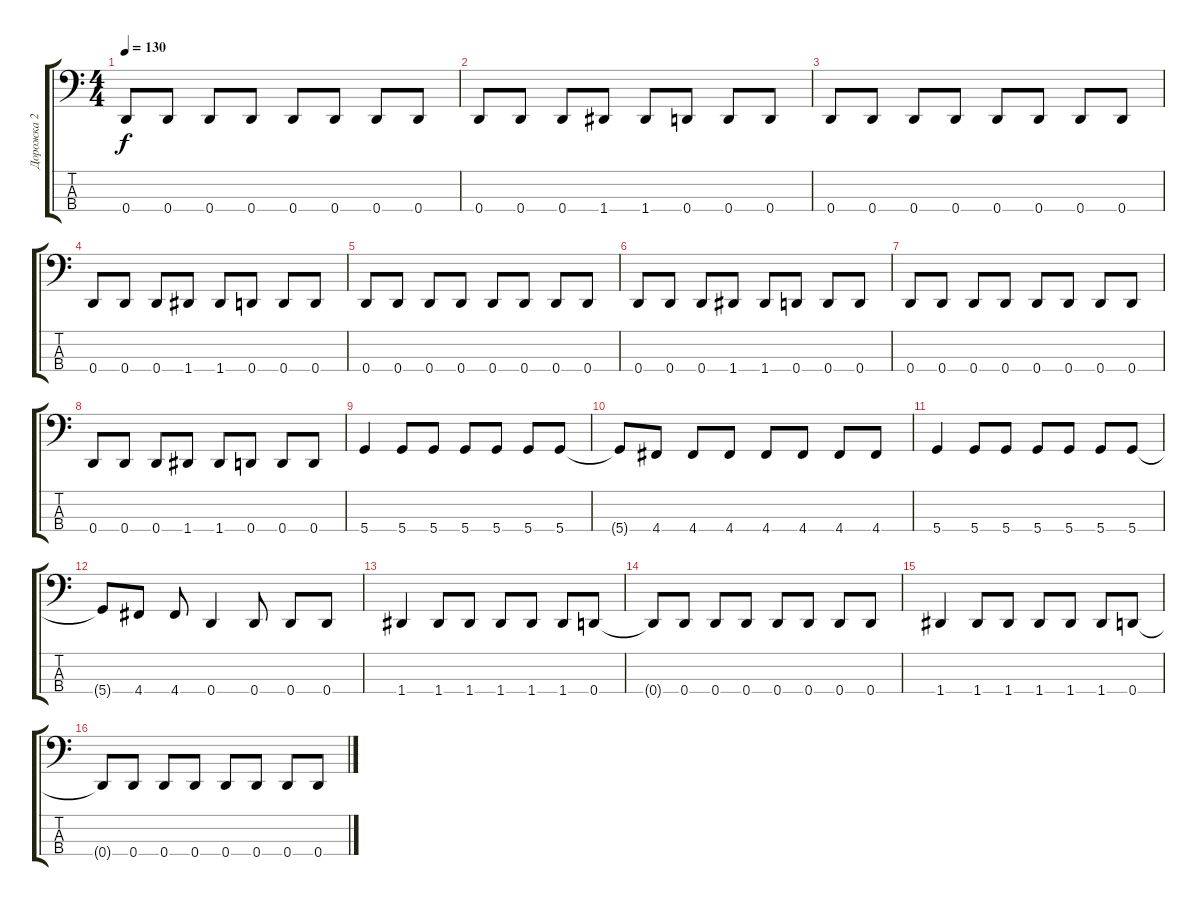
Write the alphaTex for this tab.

\track ("Дорожка 2" "Дорожка 2") {instrument electricbassfinger}
\staff {score tabs}
\tuning (G2 D2 A1 D1) {hide}
\ts (4 4)
\tempo 130
\clef f4
\ks c
0.4.8{dy f} 0.4.8 0.4.8 0.4.8 0.4.8 0.4.8 0.4.8 0.4.8 |
0.4.8 0.4.8 0.4.8 1.4.8 1.4.8 0.4.8 0.4.8 0.4.8 |
0.4.8 0.4.8 0.4.8 0.4.8 0.4.8 0.4.8 0.4.8 0.4.8 |
0.4.8 0.4.8 0.4.8 1.4.8 1.4.8 0.4.8 0.4.8 0.4.8 |
0.4.8 0.4.8 0.4.8 0.4.8 0.4.8 0.4.8 0.4.8 0.4.8 |
0.4.8 0.4.8 0.4.8 1.4.8 1.4.8 0.4.8 0.4.8 0.4.8 |
0.4.8 0.4.8 0.4.8 0.4.8 0.4.8 0.4.8 0.4.8 0.4.8 |
0.4.8 0.4.8 0.4.8 1.4.8 1.4.8 0.4.8 0.4.8 0.4.8 |
5.4.4 5.4.8 5.4.8 5.4.8 5.4.8 5.4.8 5.4.8 |
5.4{t}.8 4.4.8 4.4.8 4.4.8 4.4.8 4.4.8 4.4.8 4.4.8 |
5.4.4 5.4.8 5.4.8 5.4.8 5.4.8 5.4.8 5.4.8 |
5.4{t}.8 4.4.8 4.4.8 0.4.4 0.4.8 0.4.8 0.4.8 |
1.4.4 1.4.8 1.4.8 1.4.8 1.4.8 1.4.8 0.4.8 |
0.4{t}.8 0.4.8 0.4.8 0.4.8 0.4.8 0.4.8 0.4.8 0.4.8 |
1.4.4 1.4.8 1.4.8 1.4.8 1.4.8 1.4.8 0.4.8 |
0.4{t}.8 0.4.8 0.4.8 0.4.8 0.4.8 0.4.8 0.4.8 0.4.8
